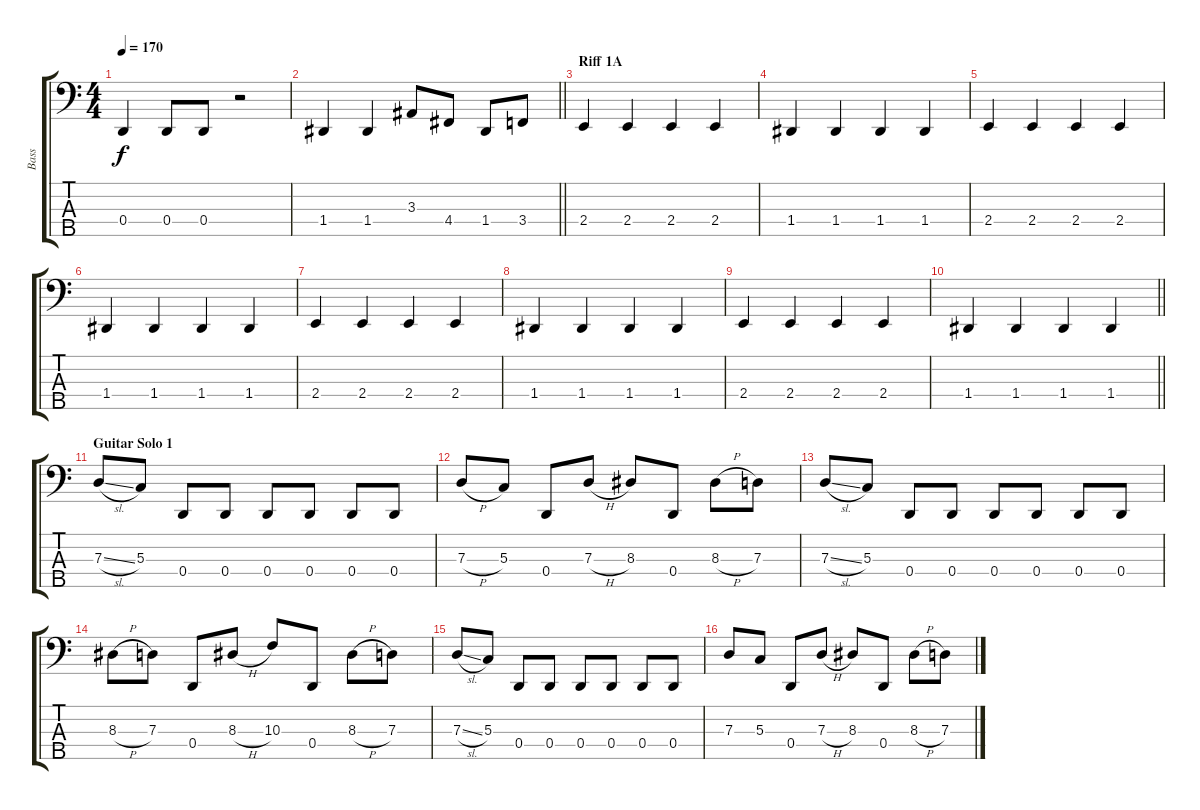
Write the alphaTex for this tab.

\track ("Bass" "Bass") {instrument electricbassfinger}
\staff {score tabs}
\tuning (F2 C2 G1 D1 A0) {hide}
\ts (4 4)
\tempo 170
\clef f4
\ks c
0.4.4{dy f} 0.4.8 0.4.8 r.2 |
\barLineRight lightlight
1.4.4 1.4.4 3.3.8 4.4.8 1.4.8 3.4.8 |
\section ("" "Riff 1A")
2.4.4 2.4.4 2.4.4 2.4.4 |
1.4.4 1.4.4 1.4.4 1.4.4 |
2.4.4 2.4.4 2.4.4 2.4.4 |
1.4.4 1.4.4 1.4.4 1.4.4 |
2.4.4 2.4.4 2.4.4 2.4.4 |
1.4.4 1.4.4 1.4.4 1.4.4 |
2.4.4 2.4.4 2.4.4 2.4.4 |
\barLineRight lightlight
1.4.4 1.4.4 1.4.4 1.4.4 |
\section ("" "Guitar Solo 1")
7.3{sl}.8 5.3.8 0.4.8 0.4.8 0.4.8 0.4.8 0.4.8 0.4.8 |
7.3{h}.8 5.3.8 0.4.8 7.3{h}.8 8.3.8 0.4.8 8.3{h}.8 7.3.8 |
7.3{sl}.8 5.3.8 0.4.8 0.4.8 0.4.8 0.4.8 0.4.8 0.4.8 |
8.3{h}.8 7.3.8 0.4.8 8.3{h}.8 10.3.8 0.4.8 8.3{h}.8 7.3.8 |
7.3{sl}.8 5.3.8 0.4.8 0.4.8 0.4.8 0.4.8 0.4.8 0.4.8 |
7.3.8 5.3.8 0.4.8 7.3{h}.8 8.3.8 0.4.8 8.3{h}.8 7.3.8
